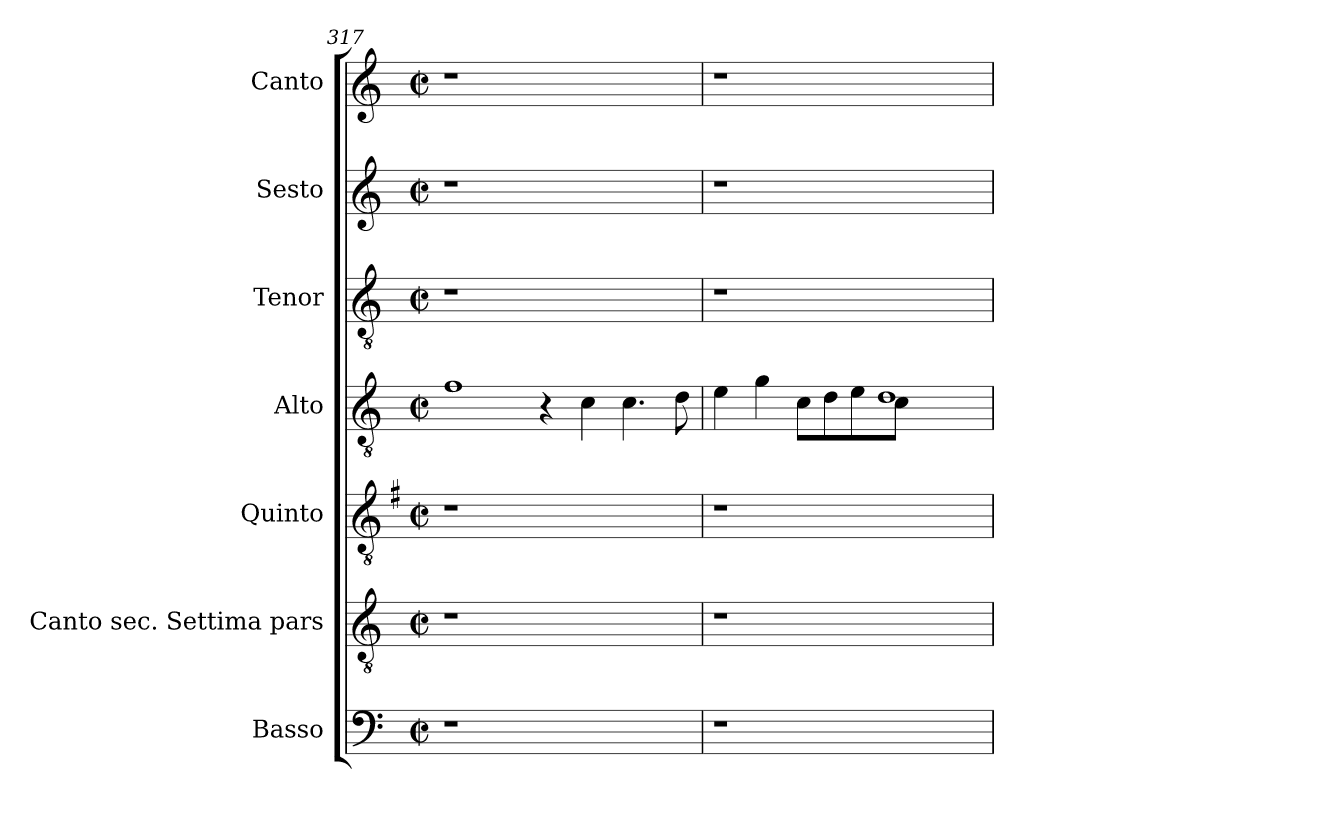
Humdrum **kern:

**kern	**kern	**kern	**kern	**kern	**kern	**kern
*part7	*part6	*part5	*part4	*part3	*part2	*part1
*staff7	*staff6	*staff5	*staff4	*staff3	*staff2	*staff1
*I"Basso	*I"Canto sec. Settima pars	*I"Quinto	*I"Alto	*I"Tenor	*I"Sesto	*I"Canto
*	*	*I'Quinto	*I'Alto	*I'Tenor	*I'Sesto	*I'Canto
!!LO:LB:g=z
*clefF4	*clefGv2	*clefGv2	*clefGv2	*clefGv2	*clefG2	*clefG2
*k[]	*k[]	*k[f#]	*k[]	*k[]	*k[]	*k[]
*C:	*C:	*G:	*C:	*C:	*C:	*C:
*M2/2	*M2/2	*M2/2	*M2/2	*M2/2	*M2/2	*M2/2
*met(c|)	*met(c|)	*met(c|)	*met(c|)	*met(c|)	*met(c|)	*met(c|)
=317	=317	=317	=317	=317	=317	=317
1r	1r	1r	1f	1r	1r	1r
1ryy	1ryy	1ryy	4r	1ryy	1ryy	1ryy
.	.	.	4c\	.	.	.
.	.	.	4.c\	.	.	.
.	.	.	8d\	.	.	.
=318	=318	=318	=318	=318	=318	=318
*	*	*	*^	*	*	*
1r	1r	1r	2..ryy	4e\	1r	1r	1r
.	.	.	.	4g\	.	.	.
.	.	.	.	8c\L	.	.	.
.	.	.	.	8d\	.	.	.
.	.	.	.	8e\	.	.	.
.	.	.	1d	8c\J	.	.	.
2..ryy	2..ryy	2..ryy	.	2..ryy	2..ryy	2..ryy	2..ryy
*	*	*	*v	*v	*	*	*
=	=	=	=	=	=	=
*-	*-	*-	*-	*-	*-	*-
